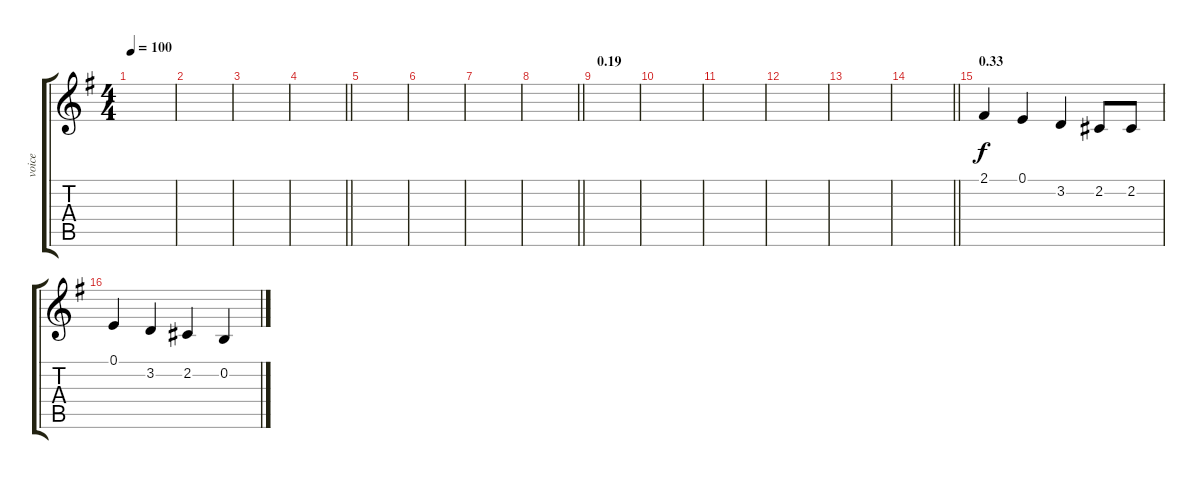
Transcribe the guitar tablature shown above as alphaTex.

\track ("voice" "voice") {instrument clarinet}
\staff {score tabs}
\tuning (E4 B3 G3 D3 A2 E2) {hide}
\ts (4 4)
\tempo 100
\clef g2
\ks g
|
|
|
\barLineRight lightlight
|
|
|
|
\barLineRight lightlight
|
\section ("" "0.19")
|
|
|
|
|
\barLineRight lightlight
|
\section ("" "0.33")
2.1.4 0.1.4 3.2.4 2.2.8 2.2.8 |
0.1.4 3.2.4 2.2.4 0.2.4
